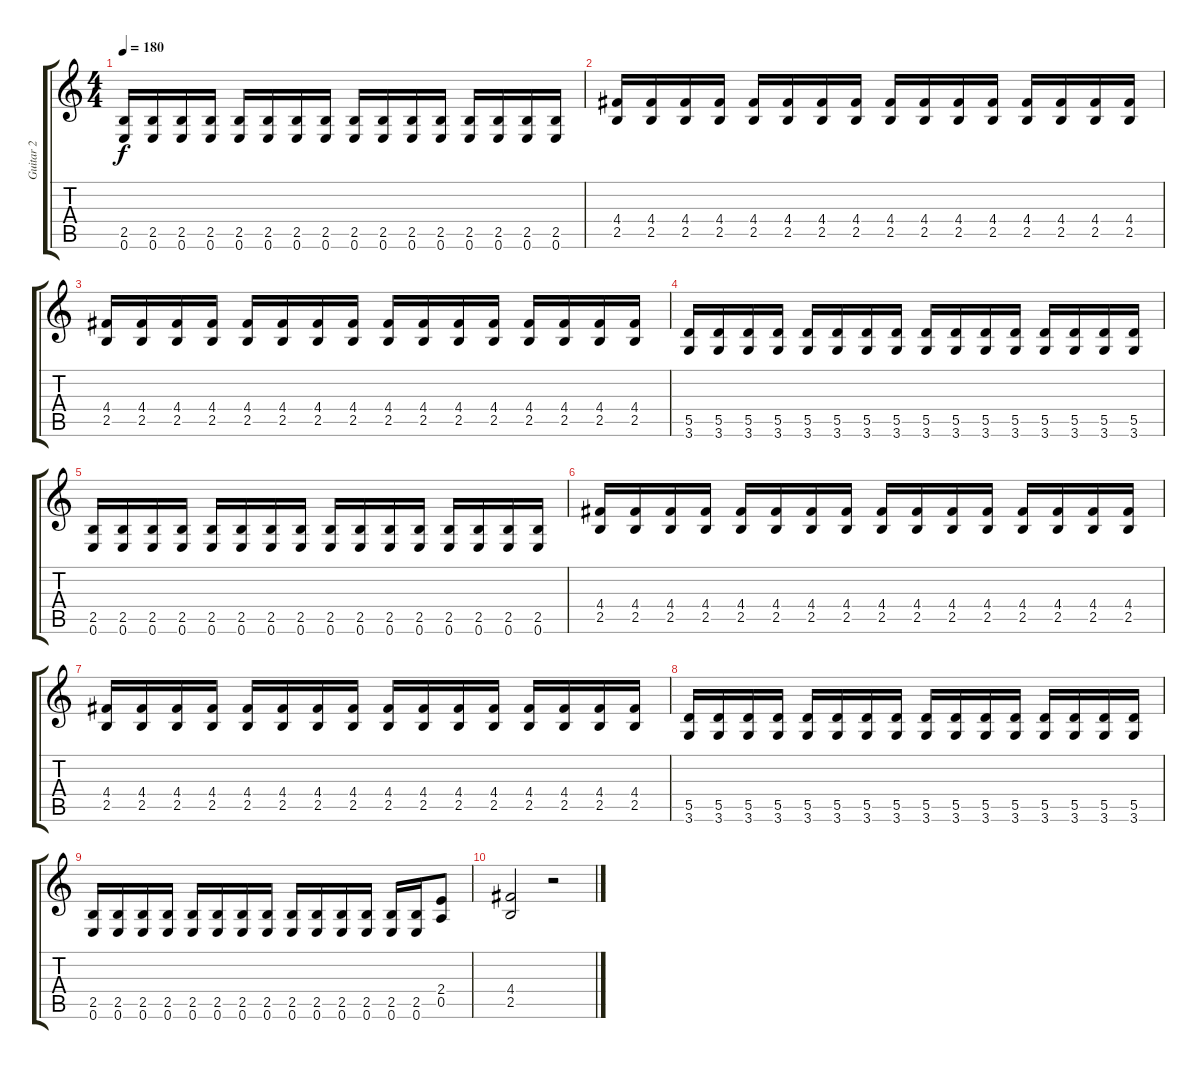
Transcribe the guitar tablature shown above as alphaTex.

\track ("Guitar 2" "Guitar 2") {instrument distortionguitar}
\staff {score tabs}
\tuning (E4 B3 G3 D3 A2 E2) {hide}
\ts (4 4)
\tempo 180
\clef g2
\ks c
(2.5 0.6).16{dy f} (2.5 0.6).16 (2.5 0.6).16 (2.5 0.6).16 (2.5 0.6).16 (2.5 0.6).16 (2.5 0.6).16 (2.5 0.6).16 (2.5 0.6).16 (2.5 0.6).16 (2.5 0.6).16 (2.5 0.6).16 (2.5 0.6).16 (2.5 0.6).16 (2.5 0.6).16 (2.5 0.6).16 |
(4.4 2.5).16 (4.4 2.5).16 (4.4 2.5).16 (4.4 2.5).16 (4.4 2.5).16 (4.4 2.5).16 (4.4 2.5).16 (4.4 2.5).16 (4.4 2.5).16 (4.4 2.5).16 (4.4 2.5).16 (4.4 2.5).16 (4.4 2.5).16 (4.4 2.5).16 (4.4 2.5).16 (4.4 2.5).16 |
(4.4 2.5).16 (4.4 2.5).16 (4.4 2.5).16 (4.4 2.5).16 (4.4 2.5).16 (4.4 2.5).16 (4.4 2.5).16 (4.4 2.5).16 (4.4 2.5).16 (4.4 2.5).16 (4.4 2.5).16 (4.4 2.5).16 (4.4 2.5).16 (4.4 2.5).16 (4.4 2.5).16 (4.4 2.5).16 |
(5.5 3.6).16 (5.5 3.6).16 (5.5 3.6).16 (5.5 3.6).16 (5.5 3.6).16 (5.5 3.6).16 (5.5 3.6).16 (5.5 3.6).16 (5.5 3.6).16 (5.5 3.6).16 (5.5 3.6).16 (5.5 3.6).16 (5.5 3.6).16 (5.5 3.6).16 (5.5 3.6).16 (5.5 3.6).16 |
(2.5 0.6).16 (2.5 0.6).16 (2.5 0.6).16 (2.5 0.6).16 (2.5 0.6).16 (2.5 0.6).16 (2.5 0.6).16 (2.5 0.6).16 (2.5 0.6).16 (2.5 0.6).16 (2.5 0.6).16 (2.5 0.6).16 (2.5 0.6).16 (2.5 0.6).16 (2.5 0.6).16 (2.5 0.6).16 |
(4.4 2.5).16 (4.4 2.5).16 (4.4 2.5).16 (4.4 2.5).16 (4.4 2.5).16 (4.4 2.5).16 (4.4 2.5).16 (4.4 2.5).16 (4.4 2.5).16 (4.4 2.5).16 (4.4 2.5).16 (4.4 2.5).16 (4.4 2.5).16 (4.4 2.5).16 (4.4 2.5).16 (4.4 2.5).16 |
(4.4 2.5).16 (4.4 2.5).16 (4.4 2.5).16 (4.4 2.5).16 (4.4 2.5).16 (4.4 2.5).16 (4.4 2.5).16 (4.4 2.5).16 (4.4 2.5).16 (4.4 2.5).16 (4.4 2.5).16 (4.4 2.5).16 (4.4 2.5).16 (4.4 2.5).16 (4.4 2.5).16 (4.4 2.5).16 |
(5.5 3.6).16 (5.5 3.6).16 (5.5 3.6).16 (5.5 3.6).16 (5.5 3.6).16 (5.5 3.6).16 (5.5 3.6).16 (5.5 3.6).16 (5.5 3.6).16 (5.5 3.6).16 (5.5 3.6).16 (5.5 3.6).16 (5.5 3.6).16 (5.5 3.6).16 (5.5 3.6).16 (5.5 3.6).16 |
(2.5 0.6).16 (2.5 0.6).16 (2.5 0.6).16 (2.5 0.6).16 (2.5 0.6).16 (2.5 0.6).16 (2.5 0.6).16 (2.5 0.6).16 (2.5 0.6).16 (2.5 0.6).16 (2.5 0.6).16 (2.5 0.6).16 (2.5 0.6).16 (2.5 0.6).16 (2.4 0.5).8 |
(4.4 2.5).2 r.2
